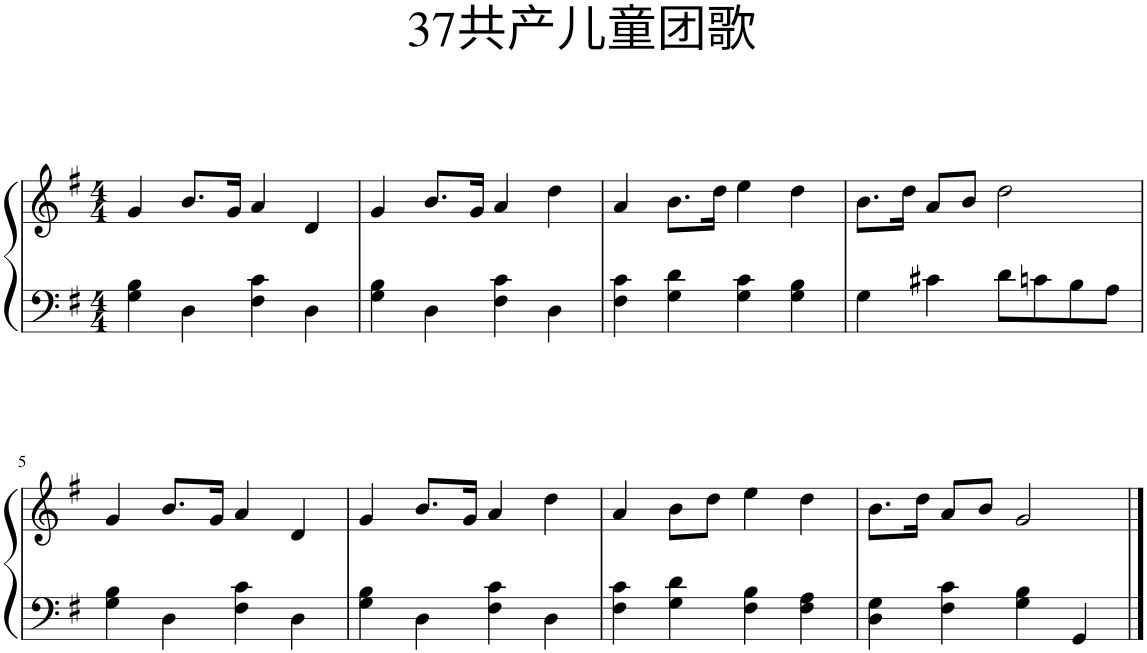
**kern	**kern
*part1	*part1
*staff2	*staff1
*I"钢琴	*
*clefF4	*clefG2
*k[f#]	*k[f#]
*M4/4	*M4/4
=1	=1
4G\ 4B\	4g/
4D\	8.b/L
.	16g/Jk
4F#\ 4c\	4a/
4D\	4d/
=2	=2
4G\ 4B\	4g/
4D\	8.b/L
.	16g/Jk
4F#\ 4c\	4a/
4D\	4dd\
=3	=3
4F#\ 4c\	4a/
4G\ 4d\	8.b\L
.	16dd\Jk
4G\ 4c\	4ee\
4G\ 4B\	4dd\
=4	=4
4G\	8.b\L
.	16dd\Jk
4c#X\	8a/L
.	8b/J
8d\L	2dd\
8cn\	.
8B\	.
8A\J	.
!!LO:LB:g=z
=5	=5
4G\ 4B\	4g/
4D\	8.b/L
.	16g/Jk
4F#\ 4c\	4a/
4D\	4d/
=6	=6
4G\ 4B\	4g/
4D\	8.b/L
.	16g/Jk
4F#\ 4c\	4a/
4D\	4dd\
=7	=7
4F#\ 4c\	4a/
4G\ 4d\	8b\L
.	8dd\J
4F#\ 4B\	4ee\
4F#\ 4A\	4dd\
=8	=8
4D\ 4G\	8.b\L
.	16dd\Jk
4F#\ 4c\	8a/L
.	8b/J
4G\ 4B\	2g/
4GG/	.
==	==
*-	*-
